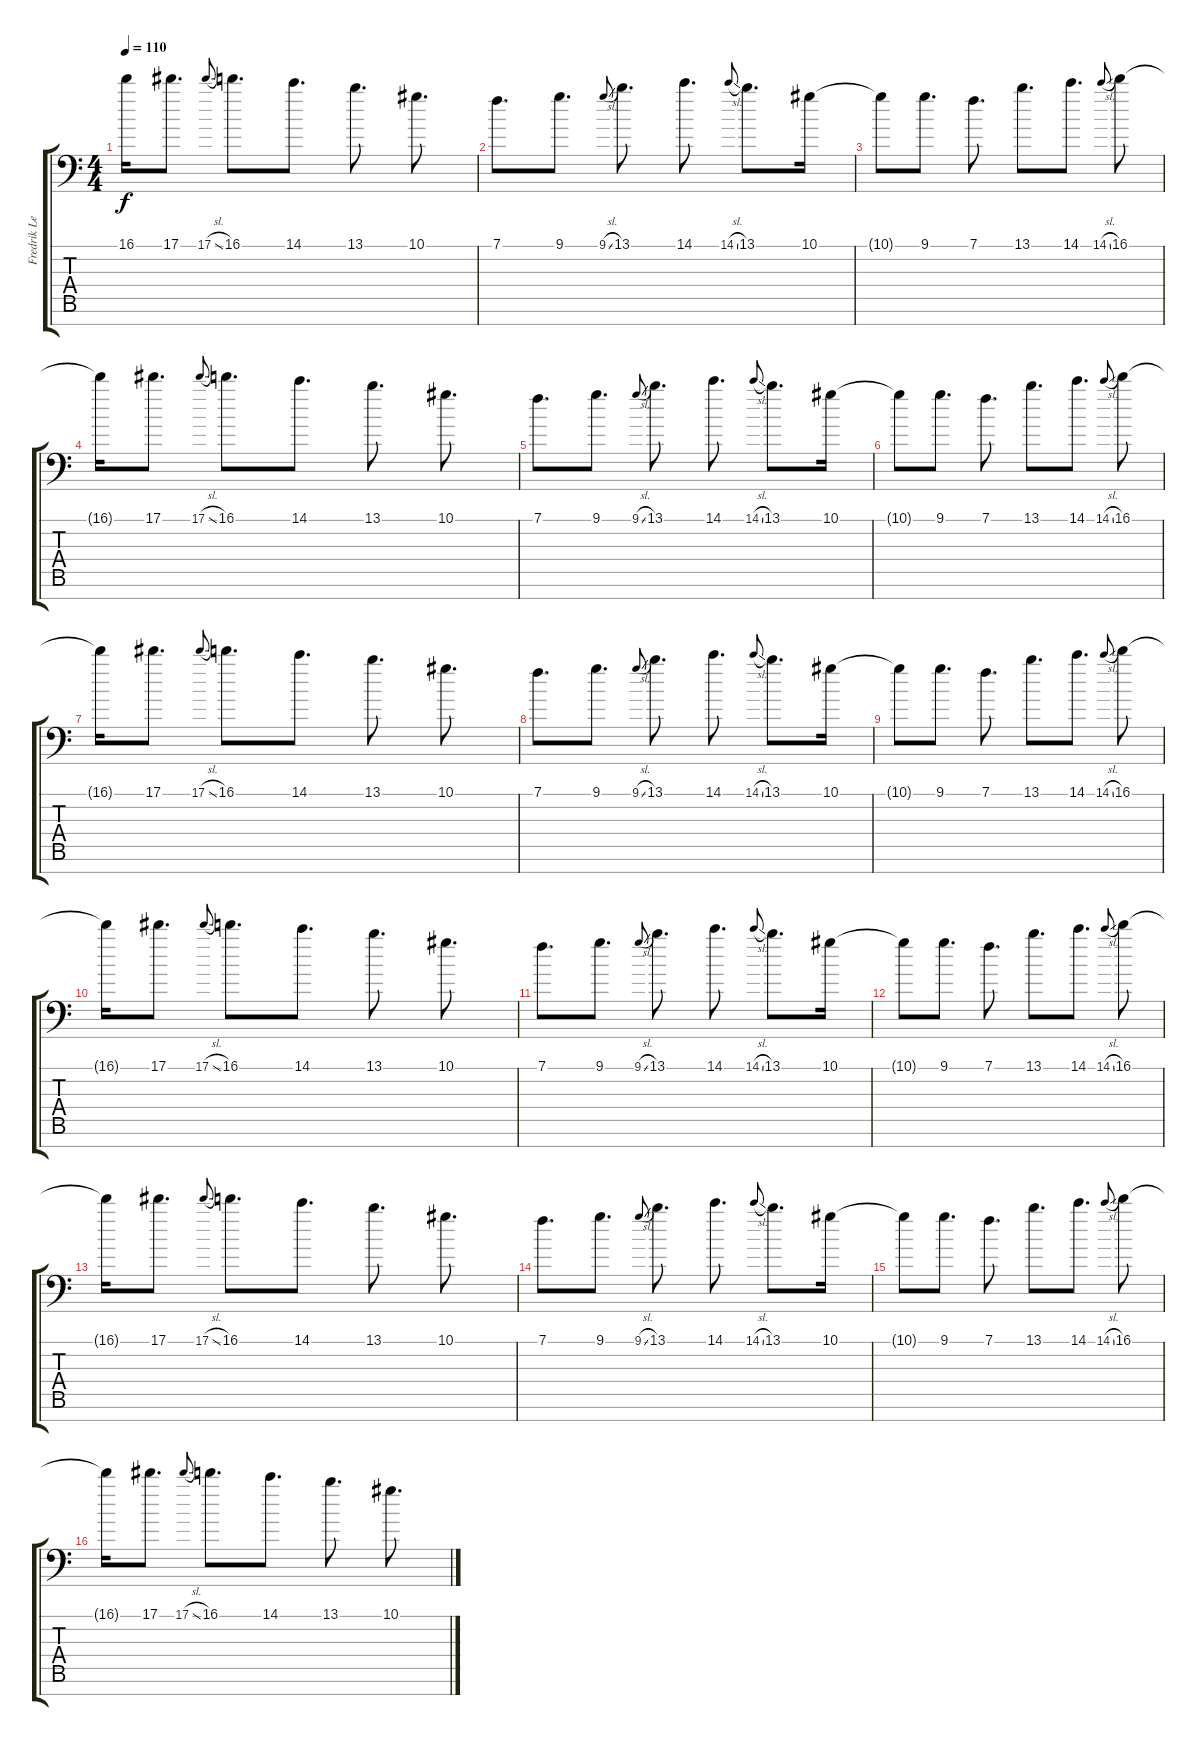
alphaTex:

\track ("Fredrik Lead" "Fredrik Le") {instrument electricguitarjazz}
\staff {score tabs}
\tuning (Bb3 Gb3 Db3 Ab2 Eb2 Bb1 F1) {hide}
\ts (4 4)
\tempo 110
\clef f4
\ks c
16.1{t}.16{dy f volume 4} 17.1.8{d} 17.1{sl}.8{gr onbeat} 16.1.8{d} 14.1.8{d} 13.1.8{d} 10.1.8{d} |
7.1.8{d} 9.1.8{d} 9.1{sl}.8{gr onbeat} 13.1.8{d} 14.1.8{d} 14.1{sl}.8{gr onbeat} 13.1.8{d} 10.1.16 |
10.1{t}.8 9.1.8{d} 7.1.8{d} 13.1.8{d} 14.1.8{d} 14.1{sl}.8{gr onbeat} 16.1.8 |
16.1{t}.16 17.1.8{d} 17.1{sl}.8{gr onbeat} 16.1.8{d} 14.1.8{d} 13.1.8{d} 10.1.8{d} |
7.1.8{d volume 8} 9.1.8{d} 9.1{sl}.8{gr onbeat} 13.1.8{d} 14.1.8{d} 14.1{sl}.8{gr onbeat} 13.1.8{d} 10.1.16 |
10.1{t}.8 9.1.8{d} 7.1.8{d} 13.1.8{d} 14.1.8{d} 14.1{sl}.8{gr onbeat} 16.1.8 |
16.1{t}.16 17.1.8{d} 17.1{sl}.8{gr onbeat} 16.1.8{d} 14.1.8{d} 13.1.8{d} 10.1.8{d} |
7.1.8{d} 9.1.8{d} 9.1{sl}.8{gr onbeat} 13.1.8{d} 14.1.8{d} 14.1{sl}.8{gr onbeat} 13.1.8{d} 10.1.16 |
10.1{t}.8 9.1.8{d} 7.1.8{d} 13.1.8{d} 14.1.8{d} 14.1{sl}.8{gr onbeat} 16.1.8 |
16.1{t}.16 17.1.8{d} 17.1{sl}.8{gr onbeat} 16.1.8{d} 14.1.8{d} 13.1.8{d} 10.1.8{d} |
7.1.8{d} 9.1.8{d} 9.1{sl}.8{gr onbeat} 13.1.8{d} 14.1.8{d} 14.1{sl}.8{gr onbeat} 13.1.8{d} 10.1.16 |
10.1{t}.8 9.1.8{d} 7.1.8{d} 13.1.8{d} 14.1.8{d} 14.1{sl}.8{gr onbeat} 16.1.8 |
16.1{t}.16{volume 6} 17.1.8{d} 17.1{sl}.8{gr onbeat} 16.1.8{d} 14.1.8{d} 13.1.8{d} 10.1.8{d} |
7.1.8{d} 9.1.8{d} 9.1{sl}.8{gr onbeat} 13.1.8{d} 14.1.8{d} 14.1{sl}.8{gr onbeat} 13.1.8{d} 10.1.16 |
10.1{t}.8 9.1.8{d} 7.1.8{d} 13.1.8{d} 14.1.8{d} 14.1{sl}.8{gr onbeat} 16.1.8 |
16.1{t}.16 17.1.8{d} 17.1{sl}.8{gr onbeat} 16.1.8{d} 14.1.8{d} 13.1.8{d} 10.1.8{d}
